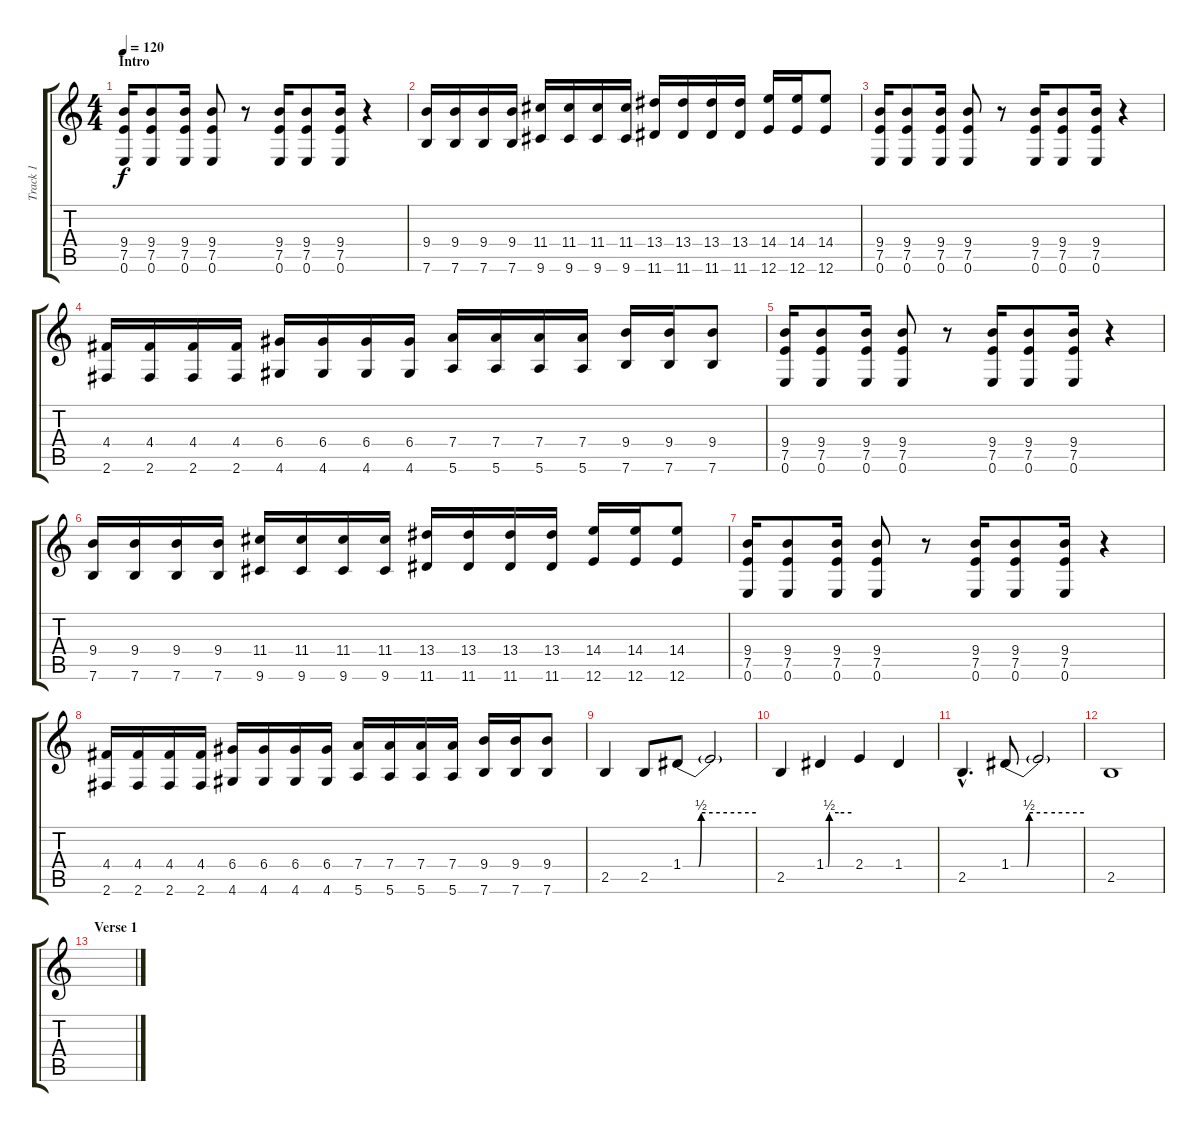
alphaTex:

\track ("Track 1" "Track 1") {instrument distortionguitar}
\staff {score tabs}
\tuning (E4 B3 G3 D3 A2 E2) {hide}
\ts (4 4)
\section ("" "Intro")
\tempo 120
\clef g2
\ks c
(9.4 7.5 0.6).16{dy f instrument distortionguitar} (9.4 7.5 0.6).8 (9.4 7.5 0.6).16 (9.4 7.5 0.6).8 r.8 (9.4 7.5 0.6).16 (9.4 7.5 0.6).8 (9.4 7.5 0.6).16 r.4 |
(9.4 7.6).16 (9.4 7.6).16 (9.4 7.6).16 (9.4 7.6).16 (11.4 9.6).16 (11.4 9.6).16 (11.4 9.6).16 (11.4 9.6).16 (13.4 11.6).16 (13.4 11.6).16 (13.4 11.6).16 (13.4 11.6).16 (14.4 12.6).16 (14.4 12.6).16 (14.4 12.6).8 |
(9.4 7.5 0.6).16 (9.4 7.5 0.6).8 (9.4 7.5 0.6).16 (9.4 7.5 0.6).8 r.8 (9.4 7.5 0.6).16 (9.4 7.5 0.6).8 (9.4 7.5 0.6).16 r.4 |
(4.4 2.6).16 (4.4 2.6).16 (4.4 2.6).16 (4.4 2.6).16 (6.4 4.6).16 (6.4 4.6).16 (6.4 4.6).16 (6.4 4.6).16 (7.4 5.6).16 (7.4 5.6).16 (7.4 5.6).16 (7.4 5.6).16 (9.4 7.6).16 (9.4 7.6).16 (9.4 7.6).8 |
(9.4 7.5 0.6).16 (9.4 7.5 0.6).8 (9.4 7.5 0.6).16 (9.4 7.5 0.6).8 r.8 (9.4 7.5 0.6).16 (9.4 7.5 0.6).8 (9.4 7.5 0.6).16 r.4 |
(9.4 7.6).16 (9.4 7.6).16 (9.4 7.6).16 (9.4 7.6).16 (11.4 9.6).16 (11.4 9.6).16 (11.4 9.6).16 (11.4 9.6).16 (13.4 11.6).16 (13.4 11.6).16 (13.4 11.6).16 (13.4 11.6).16 (14.4 12.6).16 (14.4 12.6).16 (14.4 12.6).8 |
(9.4 7.5 0.6).16 (9.4 7.5 0.6).8 (9.4 7.5 0.6).16 (9.4 7.5 0.6).8 r.8 (9.4 7.5 0.6).16 (9.4 7.5 0.6).8 (9.4 7.5 0.6).16 r.4 |
(4.4 2.6).16 (4.4 2.6).16 (4.4 2.6).16 (4.4 2.6).16 (6.4 4.6).16 (6.4 4.6).16 (6.4 4.6).16 (6.4 4.6).16 (7.4 5.6).16 (7.4 5.6).16 (7.4 5.6).16 (7.4 5.6).16 (9.4 7.6).16 (9.4 7.6).16 (9.4 7.6).8 |
2.5.4{volume 10} 2.5.8 1.4{be (custom 0 0 13 0 15 2 60 2)}.8 1.4{t}.2 |
2.5.4 1.4{be (custom 0 0 5 0 8 2 10 2 30 2 60 2)}.4 2.4.4 1.4.4 |
2.5{hac}.4{d} 1.4{be (custom 0 0 13 0 15 2 30 2 60 2)}.8 1.4{t}.2 |
2.5.1 |
\section ("" "Verse 1")
